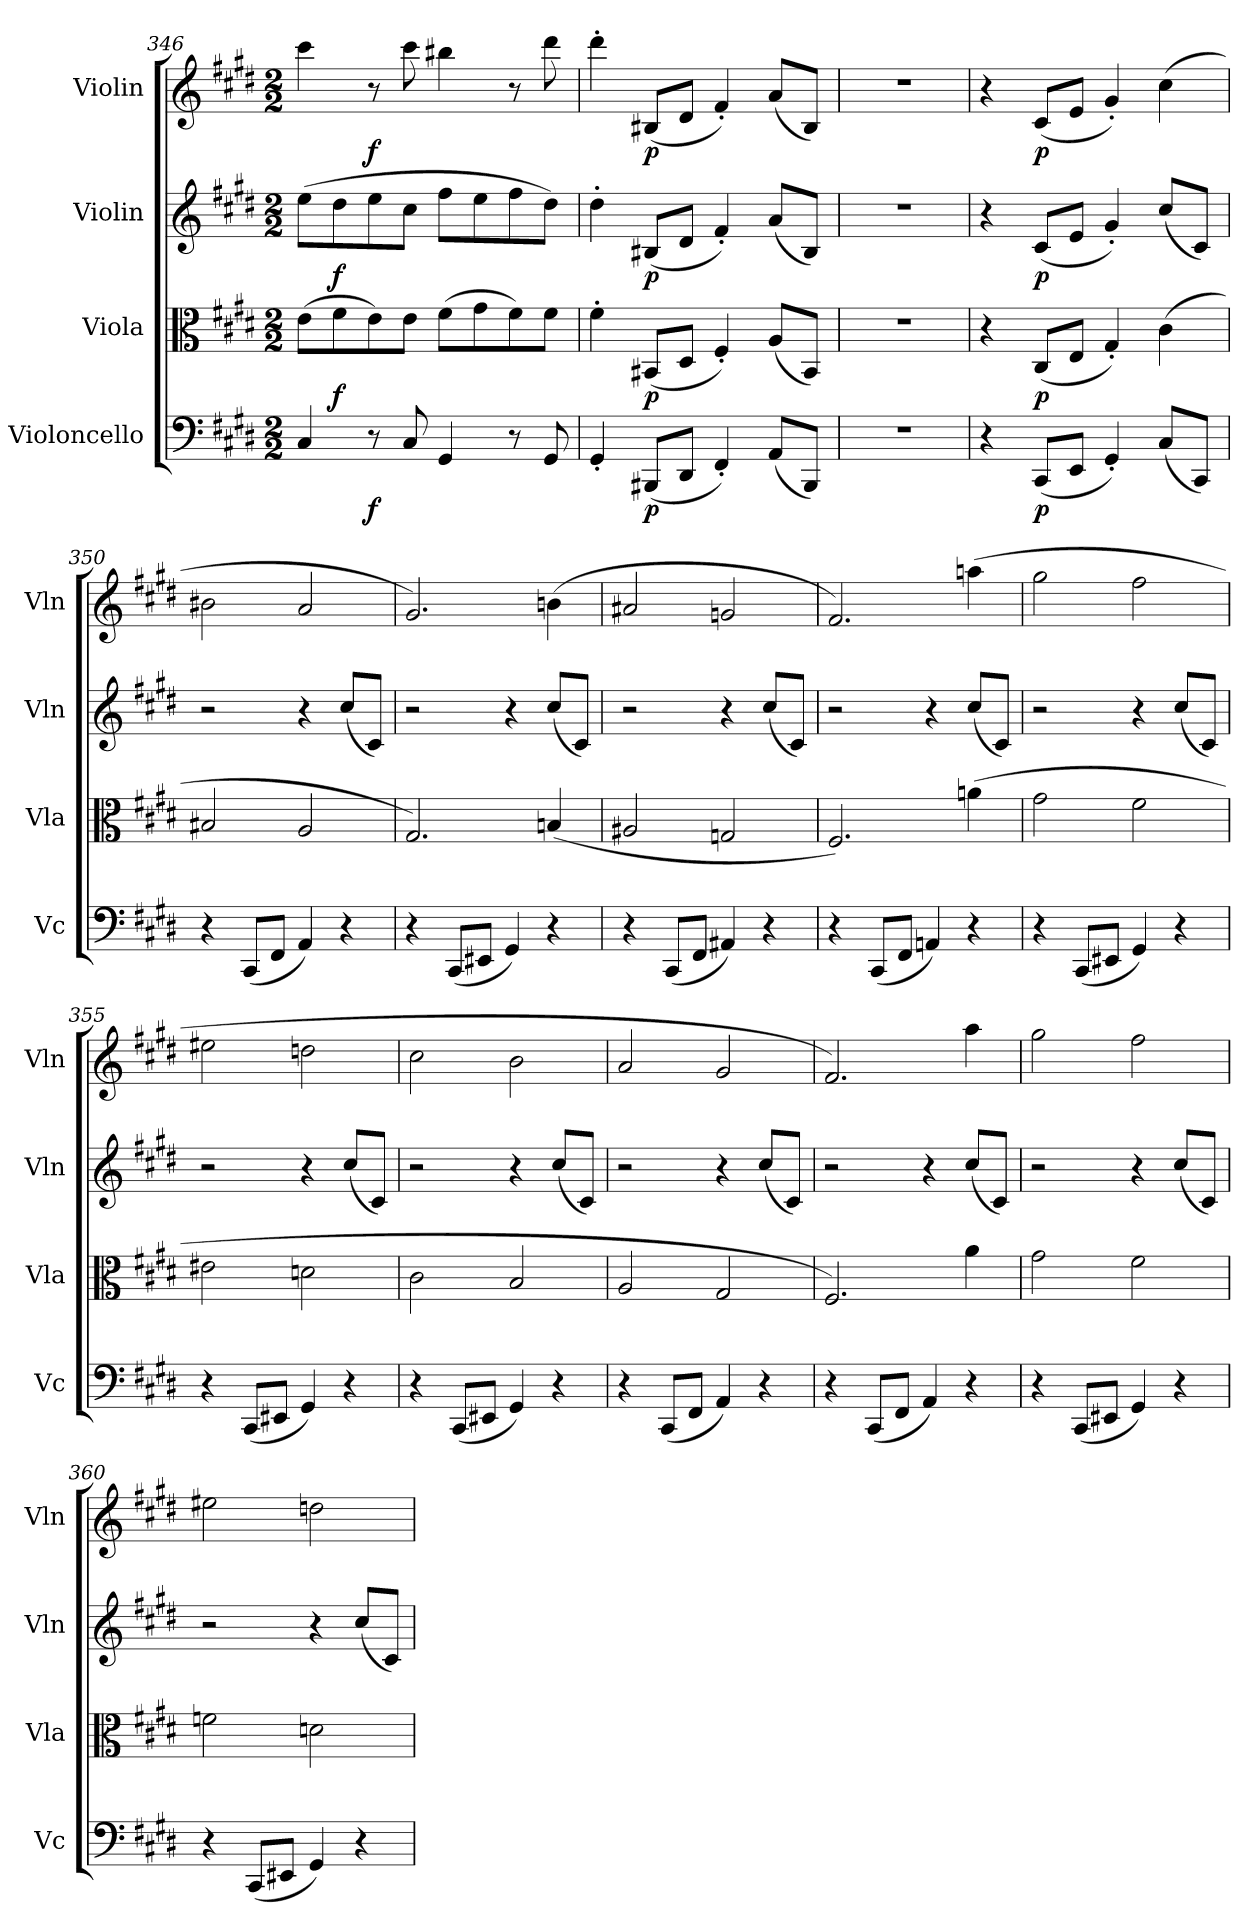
**kern	**dynam	**kern	**dynam	**kern	**dynam	**kern	**dynam
*part4	*part4	*part3	*part3	*part2	*part2	*part1	*part1
*staff4	*staff4	*staff3	*staff3	*staff2	*staff2	*staff1	*staff1
*I"Violoncello	*	*I"Viola	*	*I"Violin	*	*I"Violin	*
*I'Vc	*	*I'Vla	*	*I'Vln	*	*I'Vln	*
*clefF4	*	*clefC3	*	*clefG2	*	*clefG2	*
*k[f#c#g#d#]	*	*k[f#c#g#d#]	*	*k[f#c#g#d#]	*	*k[f#c#g#d#]	*
*M2/2	*	*M2/2	*	*M2/2	*	*M2/2	*
=346	=346	=346	=346	=346	=346	=346	=346
4C#/	.	(8e\L	.	(8ee\L	.	4ccc#\	.
.	.	8f#\	f	8dd#\	f	.	.
8r	f	8e\)	.	8ee\	.	8r	f
8C#/	.	8e\J	.	8cc#\J	.	8ccc#\	.
4GG#/	.	(8f#\L	.	8ff#\L	.	4bb#X\	.
.	.	8g#\	.	8ee\	.	.	.
8r	.	8f#\)	.	8ff#\	.	8r	.
8GG#/	.	8f#\J	.	8dd#\J)	.	8ddd#\	.
=347	=347	=347	=347	=347	=347	=347	=347
4GG#'/	.	4f#'\	.	4dd#'\	.	4ddd#'\	.
(8BBB#X/L	p	(8BB#X/L	p	(8B#X/L	p	(8B#X/L	p
8DD#/J	.	8D#/J	.	8d#/J	.	8d#/J	.
4FF#'/)	.	4F#'/)	.	4f#'/)	.	4f#'/)	.
(8AA/L	.	(8A/L	.	(8a/L	.	(8a/L	.
8BBB#/J)	.	8BB#/J)	.	8B#/J)	.	8B#/J)	.
=348	=348	=348	=348	=348	=348	=348	=348
1r	.	1r	.	1r	.	1r	.
=349	=349	=349	=349	=349	=349	=349	=349
4r	.	4r	.	4r	.	4r	.
(8CC#/L	p	(8C#/L	p	(8c#/L	p	(8c#/L	p
8EE/J	.	8E/J	.	8e/J	.	8e/J	.
4GG#'/)	.	4G#'/)	.	4g#'/)	.	4g#'/)	.
(8C#/L	.	(4c#\	.	(8cc#/L	.	(4cc#\	.
8CC#/J)	.	.	.	8c#/J)	.	.	.
=350	=350	=350	=350	=350	=350	=350	=350
4r	.	2B#X/	.	2r	.	2b#X\	.
(8CC#/L	.	.	.	.	.	.	.
8FF#/J	.	.	.	.	.	.	.
4AA/)	.	2A/	.	4r	.	2a/	.
4r	.	.	.	(8cc#/L	.	.	.
.	.	.	.	8c#/J)	.	.	.
=351	=351	=351	=351	=351	=351	=351	=351
4r	.	2.G#/)	.	2r	.	2.g#/)	.
(8CC#/L	.	.	.	.	.	.	.
8EE#X/J	.	.	.	.	.	.	.
4GG#/)	.	.	.	4r	.	.	.
4r	.	(4Bn/	.	(8cc#/L	.	(4bn\	.
.	.	.	.	8c#/J)	.	.	.
=352	=352	=352	=352	=352	=352	=352	=352
4r	.	2A#X/	.	2r	.	2a#X/	.
(8CC#/L	.	.	.	.	.	.	.
8FF#/J	.	.	.	.	.	.	.
4AA#X/)	.	2Gn/	.	4r	.	2gn/	.
4r	.	.	.	(8cc#/L	.	.	.
.	.	.	.	8c#/J)	.	.	.
=353	=353	=353	=353	=353	=353	=353	=353
4r	.	2.F#/)	.	2r	.	2.f#/)	.
(8CC#/L	.	.	.	.	.	.	.
8FF#/J	.	.	.	.	.	.	.
4AAn/)	.	.	.	4r	.	.	.
4r	.	(4an\	.	(8cc#/L	.	(4aan\	.
.	.	.	.	8c#/J)	.	.	.
=354	=354	=354	=354	=354	=354	=354	=354
4r	.	2g#\	.	2r	.	2gg#\	.
(8CC#/L	.	.	.	.	.	.	.
8EE#X/J	.	.	.	.	.	.	.
4GG#/)	.	2f#\	.	4r	.	2ff#\	.
4r	.	.	.	(8cc#/L	.	.	.
.	.	.	.	8c#/J)	.	.	.
=355	=355	=355	=355	=355	=355	=355	=355
4r	.	2e#X\	.	2r	.	2ee#X\	.
(8CC#/L	.	.	.	.	.	.	.
8EE#X/J	.	.	.	.	.	.	.
4GG#/)	.	2dn\	.	4r	.	2ddn\	.
4r	.	.	.	(8cc#/L	.	.	.
.	.	.	.	8c#/J)	.	.	.
=356	=356	=356	=356	=356	=356	=356	=356
4r	.	2c#\	.	2r	.	2cc#\	.
(8CC#/L	.	.	.	.	.	.	.
8EE#X/J	.	.	.	.	.	.	.
4GG#/)	.	2B/	.	4r	.	2b\	.
4r	.	.	.	(8cc#/L	.	.	.
.	.	.	.	8c#/J)	.	.	.
=357	=357	=357	=357	=357	=357	=357	=357
4r	.	2A/	.	2r	.	2a/	.
(8CC#/L	.	.	.	.	.	.	.
8FF#/J	.	.	.	.	.	.	.
4AA/)	.	2G#/	.	4r	.	2g#/	.
4r	.	.	.	(8cc#/L	.	.	.
.	.	.	.	8c#/J)	.	.	.
=358	=358	=358	=358	=358	=358	=358	=358
4r	.	2.F#/)	.	2r	.	2.f#/)	.
(8CC#/L	.	.	.	.	.	.	.
8FF#/J	.	.	.	.	.	.	.
4AA/)	.	.	.	4r	.	.	.
4r	.	4a\	.	(8cc#/L	.	4aa\	.
.	.	.	.	8c#/J)	.	.	.
=359	=359	=359	=359	=359	=359	=359	=359
4r	.	2g#\	.	2r	.	2gg#\	.
(8CC#/L	.	.	.	.	.	.	.
8EE#X/J	.	.	.	.	.	.	.
4GG#/)	.	2f#\	.	4r	.	2ff#\	.
4r	.	.	.	(8cc#/L	.	.	.
.	.	.	.	8c#/J)	.	.	.
=360	=360	=360	=360	=360	=360	=360	=360
4r	.	2fn\	.	2r	.	2ee#X\	.
(8CC#/L	.	.	.	.	.	.	.
8EE#X/J	.	.	.	.	.	.	.
4GG#/)	.	2dn\	.	4r	.	2ddn\	.
4r	.	.	.	(8cc#/L	.	.	.
.	.	.	.	8c#/J)	.	.	.
=	=	=	=	=	=	=	=
*-	*-	*-	*-	*-	*-	*-	*-
